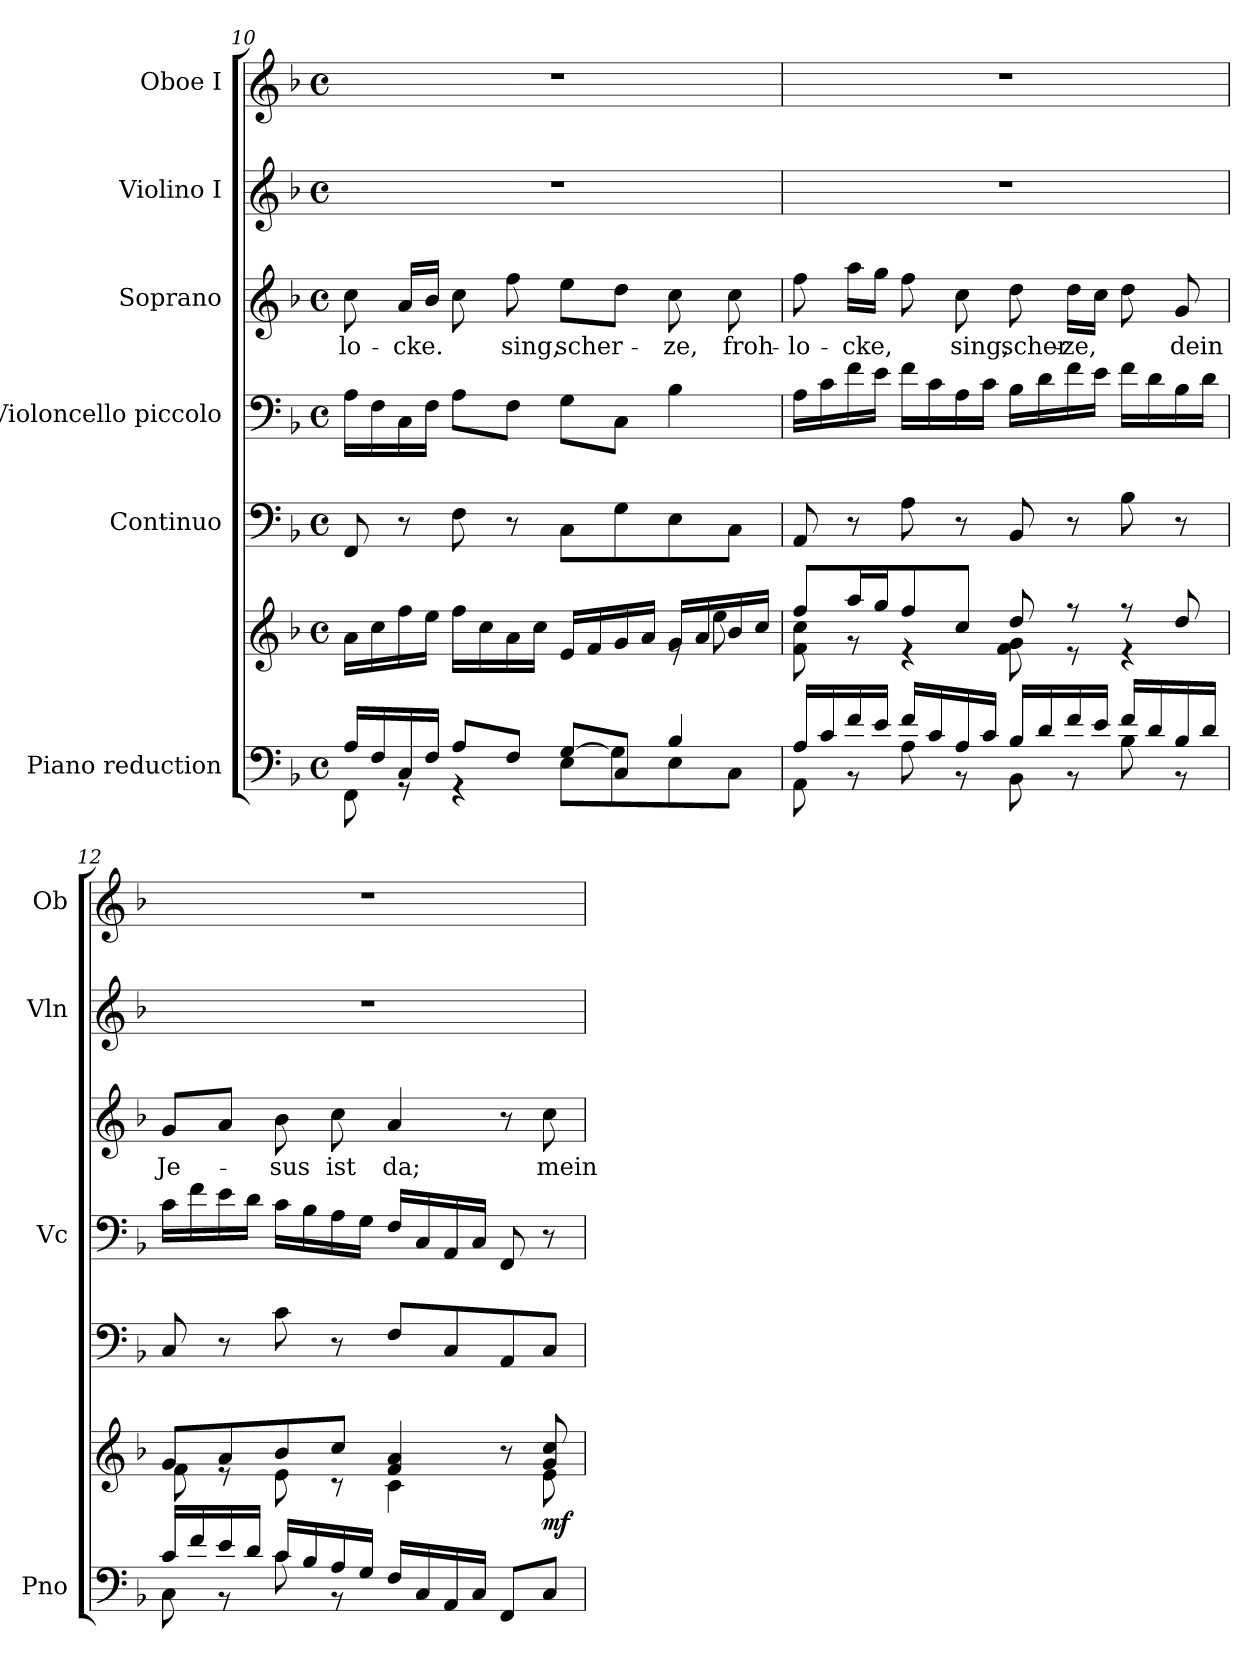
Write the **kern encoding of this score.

**kern	**kern	**dynam	**kern	**kern	**kern	**text	**kern	**kern
*part6	*part6	*part6	*part5	*part4	*part3	*part3	*part2	*part1
*staff7	*staff6	*staff6/7	*staff5	*staff4	*staff3	*staff3	*staff2	*staff1
*I"Piano reduction	*	*	*I"Continuo	*I"Violoncello piccolo	*I"Soprano	*	*I"Violino I	*I"Oboe I
*I'Pno	*	*	*	*I'Vc	*	*	*I'Vln	*I'Ob
!!LO:LB:g=z
*clefF4	*clefG2	*	*clefF4	*clefF4	*clefG2	*	*clefG2	*clefG2
*k[b-]	*k[b-]	*	*k[b-]	*k[b-]	*k[b-]	*	*k[b-]	*k[b-]
*M4/4	*M4/4	*	*M4/4	*M4/4	*M4/4	*	*M4/4	*M4/4
*met(c)	*met(c)	*	*met(c)	*met(c)	*met(c)	*	*met(c)	*met(c)
=10	=10	=10	=10	=10	=10	=10	=10	=10
*^	*^	*	*	*	*	*	*	*
!	!	!	!	!	!	!	!	!LO:LY:b	!	!
16A/LL	8FF\	16a\LL	2ryy	.	8FF/	16A\LL	8cc\	lo-	1r	1r
16F/	.	16cc\	.	.	.	16F\	.	.	.	.
!	!	!	!	!	!	!	!	!LO:LY:b	!	!
16C/	8rGG	16ff\	.	.	8r	16C\	16a/LL	cke.	.	.
16F/JJ	.	16ee\JJ	.	.	.	16F\JJ	16b-/JJ	.	.	.
8A/L	4rGG	16ff\LL	.	.	8F\	8A\L	8cc\	.	.	.
.	.	16cc\	.	.	.	.	.	.	.	.
!	!	!	!	!	!	!	!	!LO:LY:b	!	!
8F/J	.	16a\	.	.	8r	8F\J	8ff\	sing,	.	.
.	.	16cc\JJ	.	.	.	.	.	.	.	.
!	!	!	!	!	!	!	!	!LO:LY:b	!	!
[8G/L	8E\L	16e/LL	4ryy	.	8C\L	8G\L	8ee\L	scher-	.	.
.	.	16f/	.	.	.	.	.	.	.	.
8C/J	8G\]	16g/	.	.	8G\	8C\J	8dd\J	.	.	.
.	.	16a/JJ	.	.	.	.	.	.	.	.
!	!	!	!	!	!	!	!	!LO:LY:b	!	!
4B-/	8E\	16g/LL	8re	.	8E\	4B-\	8cc\	-ze,	.	.
.	.	16a/	.	.	.	.	.	.	.	.
!	!	!	!	!	!	!	!	!LO:LY:b	!	!
.	8C\J	16b-/	8ee\	.	8C\J	.	8cc\	froh-	.	.
.	.	16cc/JJ	.	.	.	.	.	.	.	.
=11	=11	=11	=11	=11	=11	=11	=11	=11	=11	=11
!	!	!	!	!	!	!	!	!LO:LY:b	!	!
16A/LL	8AA\	8ff/L	8f\ 8cc\	.	8AA/	16A\LL	8ff\	-lo-	1r	1r
16c/	.	.	.	.	.	16c\	.	.	.	.
!	!	!	!	!	!	!	!	!LO:LY:b	!	!
16f/	8r	16aa/L	8r	.	8r	16f\	16aa\LL	cke,	.	.
16e/JJ	.	16gg/J	.	.	.	16e\JJ	16gg\JJ	.	.	.
16f/LL	8A\	8ff/	4r	.	8A\	16f\LL	8ff\	.	.	.
16c/	.	.	.	.	.	16c\	.	.	.	.
!	!	!	!	!	!	!	!	!LO:LY:b	!	!
16A/	8r	8cc/J	.	.	8r	16A\	8cc\	sing,	.	.
16c/JJ	.	.	.	.	.	16c\JJ	.	.	.	.
!	!	!	!	!	!	!	!	!LO:LY:b	!	!
16B-/LL	8BB-\	8dd/	8f\ 8g\	.	8BB-/	16B-\LL	8dd\	scher-	.	.
16d/	.	.	.	.	.	16d\	.	.	.	.
!	!	!	!	!	!	!	!	!LO:LY:b	!	!
16f/	8r	8r	8r	.	8r	16f\	16dd\LL	ze,	.	.
16e/JJ	.	.	.	.	.	16e\JJ	16cc\JJ	.	.	.
16f/LL	8B-\	8r	4r	.	8B-\	16f\LL	8dd\	.	.	.
16d/	.	.	.	.	.	16d\	.	.	.	.
!	!	!	!	!	!	!	!	!LO:LY:b	!	!
16B-/	8r	8dd/	.	.	8r	16B-\	8g/	dein	.	.
16d/JJ	.	.	.	.	.	16d\JJ	.	.	.	.
=12	=12	=12	=12	=12	=12	=12	=12	=12	=12	=12
!	!	!	!	!	!	!	!	!LO:LY:b	!	!
16c/LL	8C\	8g/L	8f\	.	8C/	16c\LL	8g/L	Je-	1r	1r
16f/	.	.	.	.	.	16f\	.	.	.	.
16e/	8r	8a/	8re	.	8r	16e\	8a/J	.	.	.
16d/JJ	.	.	.	.	.	16d\JJ	.	.	.	.
!	!	!	!	!	!	!	!	!LO:LY:b	!	!
16c/LL	8c\	8b-/	8e\	.	8c\	16c\LL	8b-\	-sus	.	.
16B-/	.	.	.	.	.	16B-\	.	.	.	.
!	!	!	!	!	!	!	!	!LO:LY:b	!	!
16A/	8r	8cc/J	8r	.	8r	16A\	8cc\	ist	.	.
16G/JJ	.	.	.	.	.	16G\JJ	.	.	.	.
!	!	!	!	!	!	!	!	!LO:LY:b	!	!
16F/LL	2ryy	4f/ 4a/	4c\	.	8F/L	16F/LL	4a/	da;	.	.
16C/	.	.	.	.	.	16C/	.	.	.	.
16AA/	.	.	.	.	8C/	16AA/	.	.	.	.
16C/JJ	.	.	.	.	.	16C/JJ	.	.	.	.
8FF/L	.	8r	8ryy	.	8AA/	8FF/	8r	.	.	.
!	!	!	!	!LO:DY:b	!	!	!	!LO:LY:b	!	!
8C/J	.	8g/ 8cc/	8e\	mf	8C/J	8r	8cc\	mein	.	.
*v	*v	*	*	*	*	*	*	*	*	*
*	*v	*v	*	*	*	*	*	*	*
=	=	=	=	=	=	=	=	=
*-	*-	*-	*-	*-	*-	*-	*-	*-
